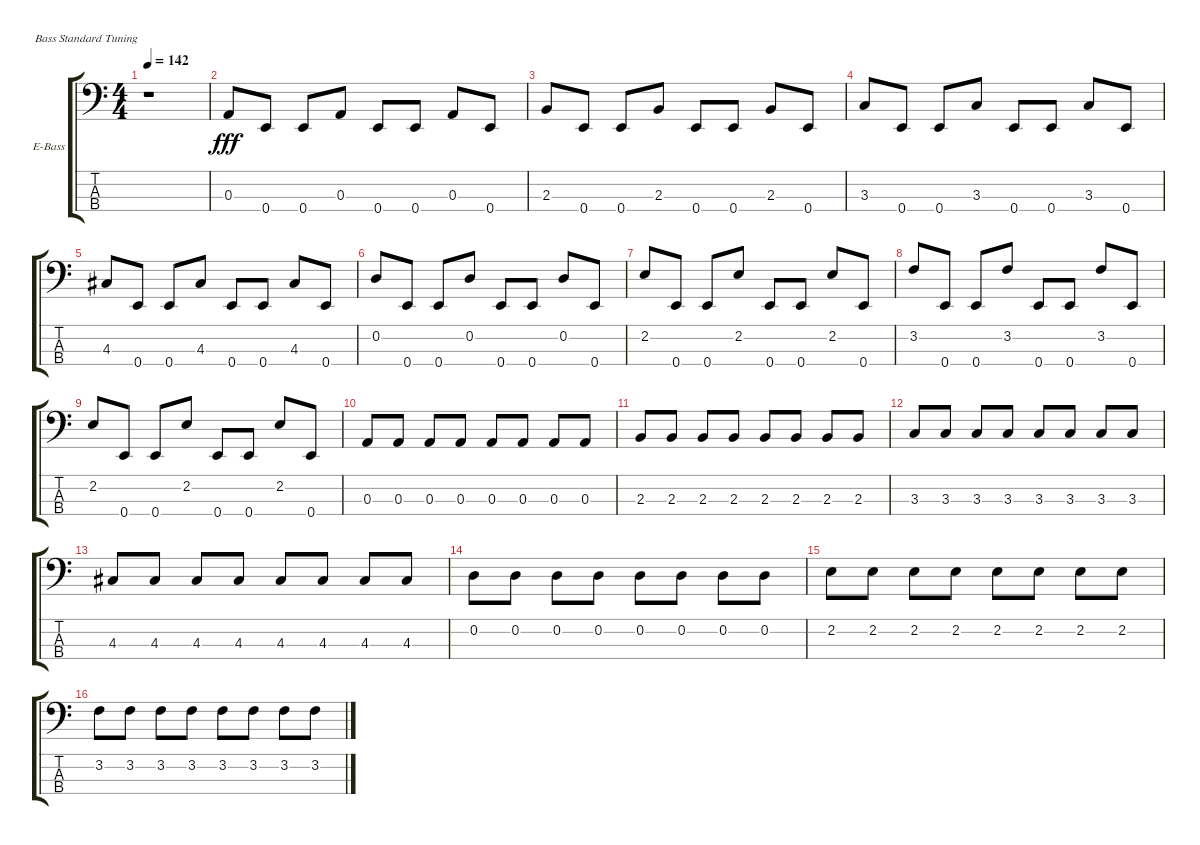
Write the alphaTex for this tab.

\bracketExtendMode groupsimilarinstruments
\firstSystemTrackNameOrientation horizontal
\otherSystemsTrackNameOrientation horizontal
\track ("Виталий Дубинин" "E-Bass") {instrument electricbassfinger}
\staff {score tabs}
\tuning (G2 D2 A1 E1)
\ts (4 4)
\tempo 142
\clef f4
\ks c
r.1{dy fff} |
0.3.8 0.4.8 0.4.8 0.3.8 0.4.8 0.4.8 0.3.8 0.4.8 |
2.3.8 0.4.8 0.4.8 2.3.8 0.4.8 0.4.8 2.3.8 0.4.8 |
3.3.8 0.4.8 0.4.8 3.3.8 0.4.8 0.4.8 3.3.8 0.4.8 |
4.3.8 0.4.8 0.4.8 4.3.8 0.4.8 0.4.8 4.3.8 0.4.8 |
0.2.8 0.4.8 0.4.8 0.2.8 0.4.8 0.4.8 0.2.8 0.4.8 |
2.2.8 0.4.8 0.4.8 2.2.8 0.4.8 0.4.8 2.2.8 0.4.8 |
3.2.8 0.4.8 0.4.8 3.2.8 0.4.8 0.4.8 3.2.8 0.4.8 |
2.2.8 0.4.8 0.4.8 2.2.8 0.4.8 0.4.8 2.2.8 0.4.8 |
0.3.8 0.3.8 0.3.8 0.3.8 0.3.8 0.3.8 0.3.8 0.3.8 |
2.3.8 2.3.8 2.3.8 2.3.8 2.3.8 2.3.8 2.3.8 2.3.8 |
3.3.8 3.3.8 3.3.8 3.3.8 3.3.8 3.3.8 3.3.8 3.3.8 |
4.3.8 4.3.8 4.3.8 4.3.8 4.3.8 4.3.8 4.3.8 4.3.8 |
0.2.8 0.2.8 0.2.8 0.2.8 0.2.8 0.2.8 0.2.8 0.2.8 |
2.2.8 2.2.8 2.2.8 2.2.8 2.2.8 2.2.8 2.2.8 2.2.8 |
3.2.8 3.2.8 3.2.8 3.2.8 3.2.8 3.2.8 3.2.8 3.2.8
